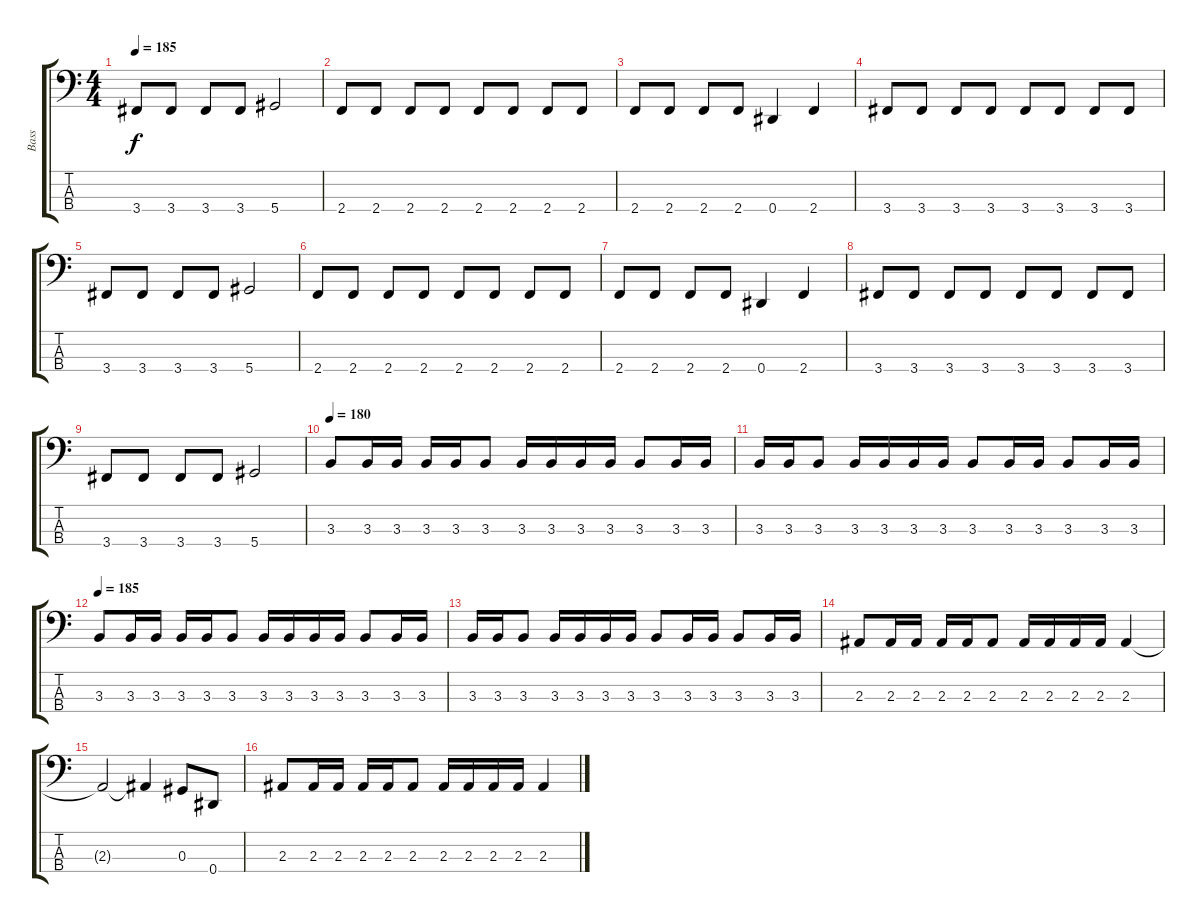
\track ("Bass" "Bass") {instrument electricbasspick}
\staff {score tabs}
\tuning (Gb2 Db2 Ab1 Eb1) {hide}
\ts (4 4)
\tempo 185
\clef f4
\ks c
3.4.8{dy f} 3.4.8 3.4.8 3.4.8 5.4.2 |
2.4.8 2.4.8 2.4.8 2.4.8 2.4.8 2.4.8 2.4.8 2.4.8 |
2.4.8 2.4.8 2.4.8 2.4.8 0.4.4 2.4.4 |
3.4.8 3.4.8 3.4.8 3.4.8 3.4.8 3.4.8 3.4.8 3.4.8 |
3.4.8 3.4.8 3.4.8 3.4.8 5.4.2 |
2.4.8 2.4.8 2.4.8 2.4.8 2.4.8 2.4.8 2.4.8 2.4.8 |
2.4.8 2.4.8 2.4.8 2.4.8 0.4.4 2.4.4 |
3.4.8 3.4.8 3.4.8 3.4.8 3.4.8 3.4.8 3.4.8 3.4.8 |
3.4.8 3.4.8 3.4.8 3.4.8 5.4.2 |
\tempo 180
3.3.8 3.3.16 3.3.16 3.3.16 3.3.16 3.3.8 3.3.16 3.3.16 3.3.16 3.3.16 3.3.8 3.3.16 3.3.16 |
3.3.16 3.3.16 3.3.8 3.3.16 3.3.16 3.3.16 3.3.16 3.3.8 3.3.16 3.3.16 3.3.8 3.3.16 3.3.16 |
\tempo 185
3.3.8 3.3.16 3.3.16 3.3.16 3.3.16 3.3.8 3.3.16 3.3.16 3.3.16 3.3.16 3.3.8 3.3.16 3.3.16 |
3.3.16 3.3.16 3.3.8 3.3.16 3.3.16 3.3.16 3.3.16 3.3.8 3.3.16 3.3.16 3.3.8 3.3.16 3.3.16 |
2.3.8 2.3.16 2.3.16 2.3.16 2.3.16 2.3.8 2.3.16 2.3.16 2.3.16 2.3.16 2.3.4 |
2.3{t}.2 2.3{t}.4 0.3.8 0.4.8 |
2.3.8 2.3.16 2.3.16 2.3.16 2.3.16 2.3.8 2.3.16 2.3.16 2.3.16 2.3.16 2.3.4
